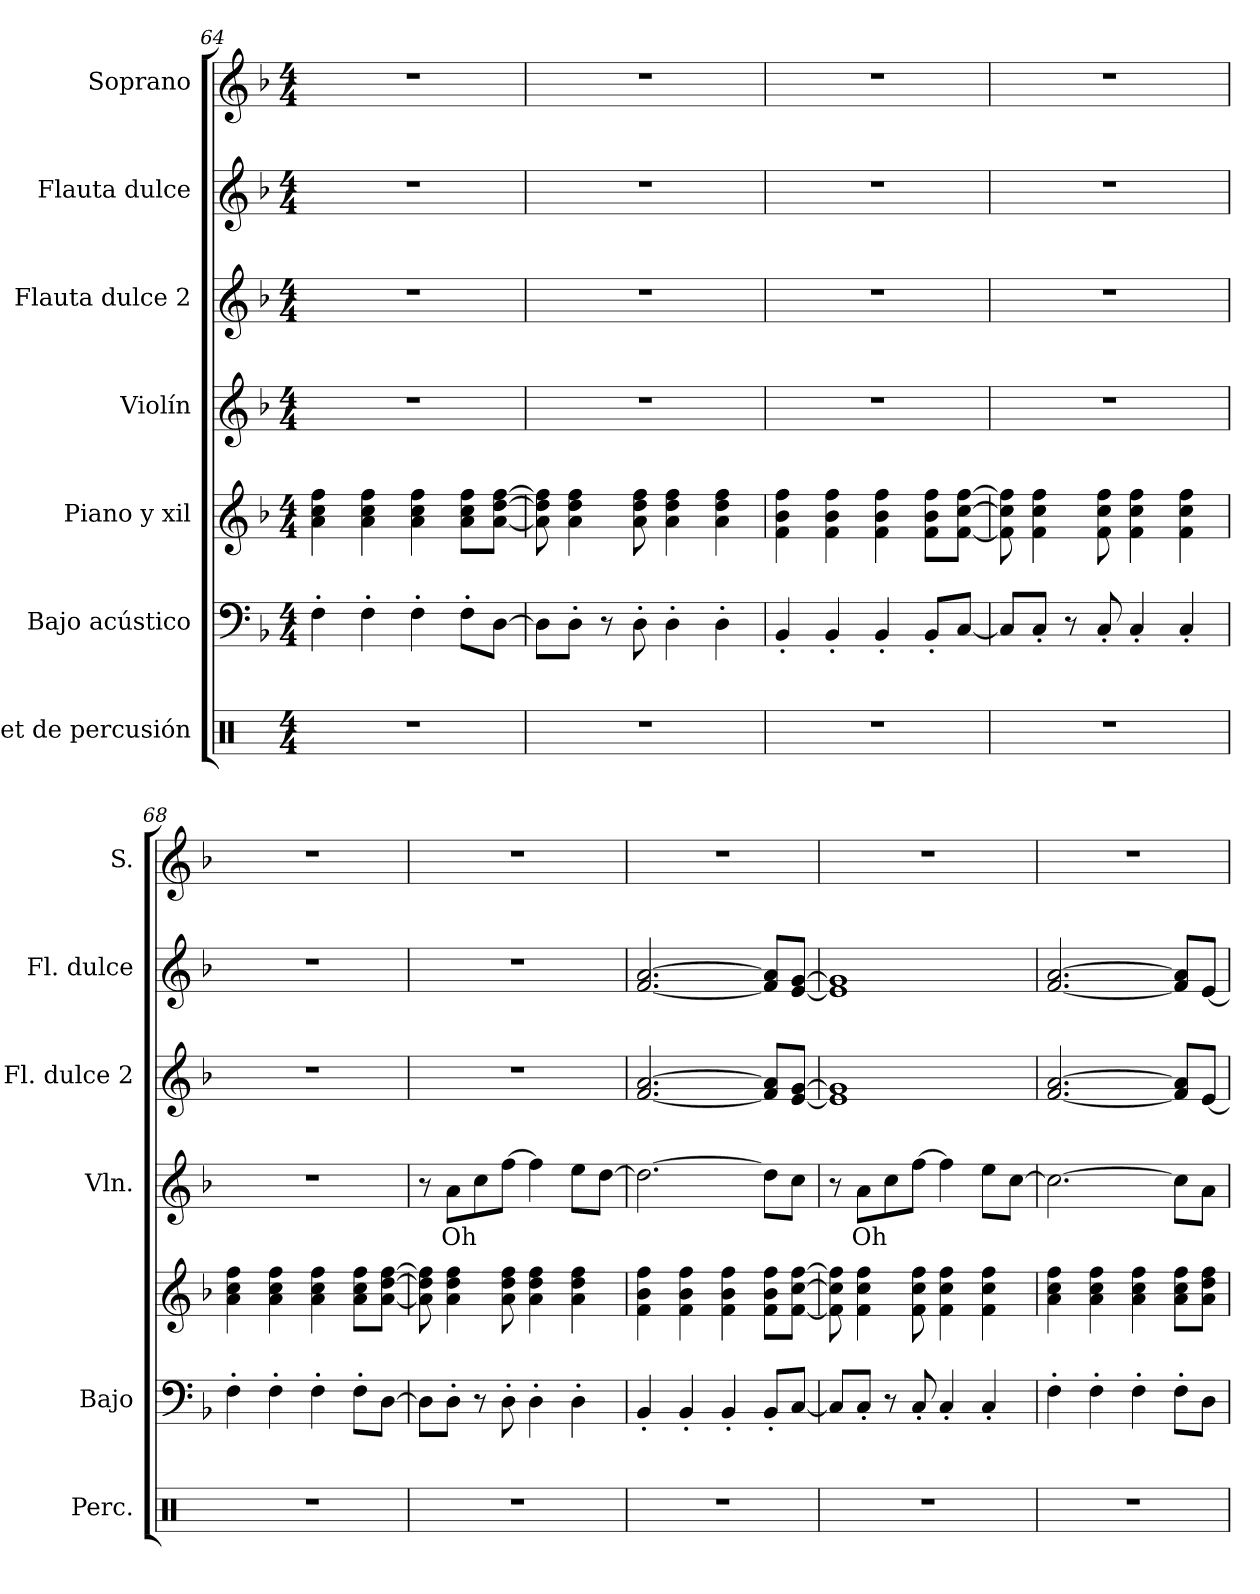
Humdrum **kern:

**kern	**kern	**kern	**kern	**text	**kern	**kern	**kern
*part7	*part6	*part5	*part4	*part4	*part3	*part2	*part1
*staff7	*staff6	*staff5	*staff4	*staff4	*staff3	*staff2	*staff1
*I"Set de percusión	*I"Bajo acústico	*I"Piano y xil	*I"Violín	*	*I"Flauta dulce 2	*I"Flauta dulce	*I"Soprano
*I'Perc.	*I'Bajo	*	*I'Vln.	*	*I'Fl. dulce 2	*I'Fl. dulce	*I'S.
*clefX	*clefF4	*clefG2	*clefG2	*	*clefG2	*clefG2	*clefG2
*k[]	*k[b-]	*k[b-]	*k[b-]	*	*k[b-]	*k[b-]	*k[b-]
*M4/4	*M4/4	*M4/4	*M4/4	*	*M4/4	*M4/4	*M4/4
=64	=64	=64	=64	=64	=64	=64	=64
1r	4F'\	4a\ 4cc\ 4ff\	1r	.	1r	1r	1r
.	4F'\	4a\ 4cc\ 4ff\	.	.	.	.	.
.	4F'\	4a\ 4cc\ 4ff\	.	.	.	.	.
.	8F'\L	8a\ 8cc\ 8ff\L	.	.	.	.	.
.	[8D\J	[8a\ [8dd\ [8ff\J	.	.	.	.	.
=65	=65	=65	=65	=65	=65	=65	=65
1r	8D\L]	8a\] 8dd\] 8ff\]	1r	.	1r	1r	1r
.	8D'\J	4a\ 4dd\ 4ff\	.	.	.	.	.
.	8r	.	.	.	.	.	.
.	8D'\	8a\ 8dd\ 8ff\	.	.	.	.	.
.	4D'\	4a\ 4dd\ 4ff\	.	.	.	.	.
.	4D'\	4a\ 4dd\ 4ff\	.	.	.	.	.
=66	=66	=66	=66	=66	=66	=66	=66
1r	4BB-'/	4f\ 4b-\ 4ff\	1r	.	1r	1r	1r
.	4BB-'/	4f\ 4b-\ 4ff\	.	.	.	.	.
.	4BB-'/	4f\ 4b-\ 4ff\	.	.	.	.	.
.	8BB-'/L	8f\ 8b-\ 8ff\L	.	.	.	.	.
.	[8C/J	[8f\ [8cc\ [8ff\J	.	.	.	.	.
!!LO:PB:g=z
=67	=67	=67	=67	=67	=67	=67	=67
1r	8C/L]	8f\] 8cc\] 8ff\]	1r	.	1r	1r	1r
.	8C'/J	4f\ 4cc\ 4ff\	.	.	.	.	.
.	8r	.	.	.	.	.	.
.	8C'/	8f\ 8cc\ 8ff\	.	.	.	.	.
.	4C'/	4f\ 4cc\ 4ff\	.	.	.	.	.
.	4C'/	4f\ 4cc\ 4ff\	.	.	.	.	.
=68	=68	=68	=68	=68	=68	=68	=68
1r	4F'\	4a\ 4cc\ 4ff\	1r	.	1r	1r	1r
.	4F'\	4a\ 4cc\ 4ff\	.	.	.	.	.
.	4F'\	4a\ 4cc\ 4ff\	.	.	.	.	.
.	8F'\L	8a\ 8cc\ 8ff\L	.	.	.	.	.
.	[8D\J	[8a\ [8dd\ [8ff\J	.	.	.	.	.
=69	=69	=69	=69	=69	=69	=69	=69
1r	8D\L]	8a\] 8dd\] 8ff\]	8r	.	1r	1r	1r
!	!	!	!	!LO:LY:b	!	!	!
.	8D'\J	4a\ 4dd\ 4ff\	8a\L	Oh	.	.	.
.	8r	.	8cc\	.	.	.	.
.	8D'\	8a\ 8dd\ 8ff\	[8ff\J	.	.	.	.
.	4D'\	4a\ 4dd\ 4ff\	4ff\]	.	.	.	.
.	4D'\	4a\ 4dd\ 4ff\	8ee\L	.	.	.	.
.	.	.	[8dd\J	.	.	.	.
=70	=70	=70	=70	=70	=70	=70	=70
1r	4BB-'/	4f\ 4b-\ 4ff\	2.dd\_	.	[2.f/ [2.a/	[2.f/ [2.a/	1r
.	4BB-'/	4f\ 4b-\ 4ff\	.	.	.	.	.
.	4BB-'/	4f\ 4b-\ 4ff\	.	.	.	.	.
.	8BB-'/L	8f\ 8b-\ 8ff\L	8dd\L]	.	8f/] 8a/]L	8f/] 8a/]L	.
.	[8C/J	[8f\ [8cc\ [8ff\J	8cc\J	.	[8e/ [8g/J	[8e/ [8g/J	.
=71	=71	=71	=71	=71	=71	=71	=71
1r	8C/L]	8f\] 8cc\] 8ff\]	8r	.	1e] 1g]	1e] 1g]	1r
!	!	!	!	!LO:LY:b	!	!	!
.	8C'/J	4f\ 4cc\ 4ff\	8a\L	Oh	.	.	.
.	8r	.	8cc\	.	.	.	.
.	8C'/	8f\ 8cc\ 8ff\	[8ff\J	.	.	.	.
.	4C'/	4f\ 4cc\ 4ff\	4ff\]	.	.	.	.
.	4C'/	4f\ 4cc\ 4ff\	8ee\L	.	.	.	.
.	.	.	[8cc\J	.	.	.	.
=72	=72	=72	=72	=72	=72	=72	=72
1r	4F'\	4a\ 4cc\ 4ff\	2.cc\_	.	[2.f/ [2.a/	[2.f/ [2.a/	1r
.	4F'\	4a\ 4cc\ 4ff\	.	.	.	.	.
.	4F'\	4a\ 4cc\ 4ff\	.	.	.	.	.
.	8F'\L	8a\ 8cc\ 8ff\L	8cc\L]	.	8f/] 8a/]L	8f/] 8a/]L	.
.	8D\J	8a\ 8dd\ 8ff\J	8a\J	.	[8e/J	[8e/J	.
=	=	=	=	=	=	=	=
*-	*-	*-	*-	*-	*-	*-	*-
